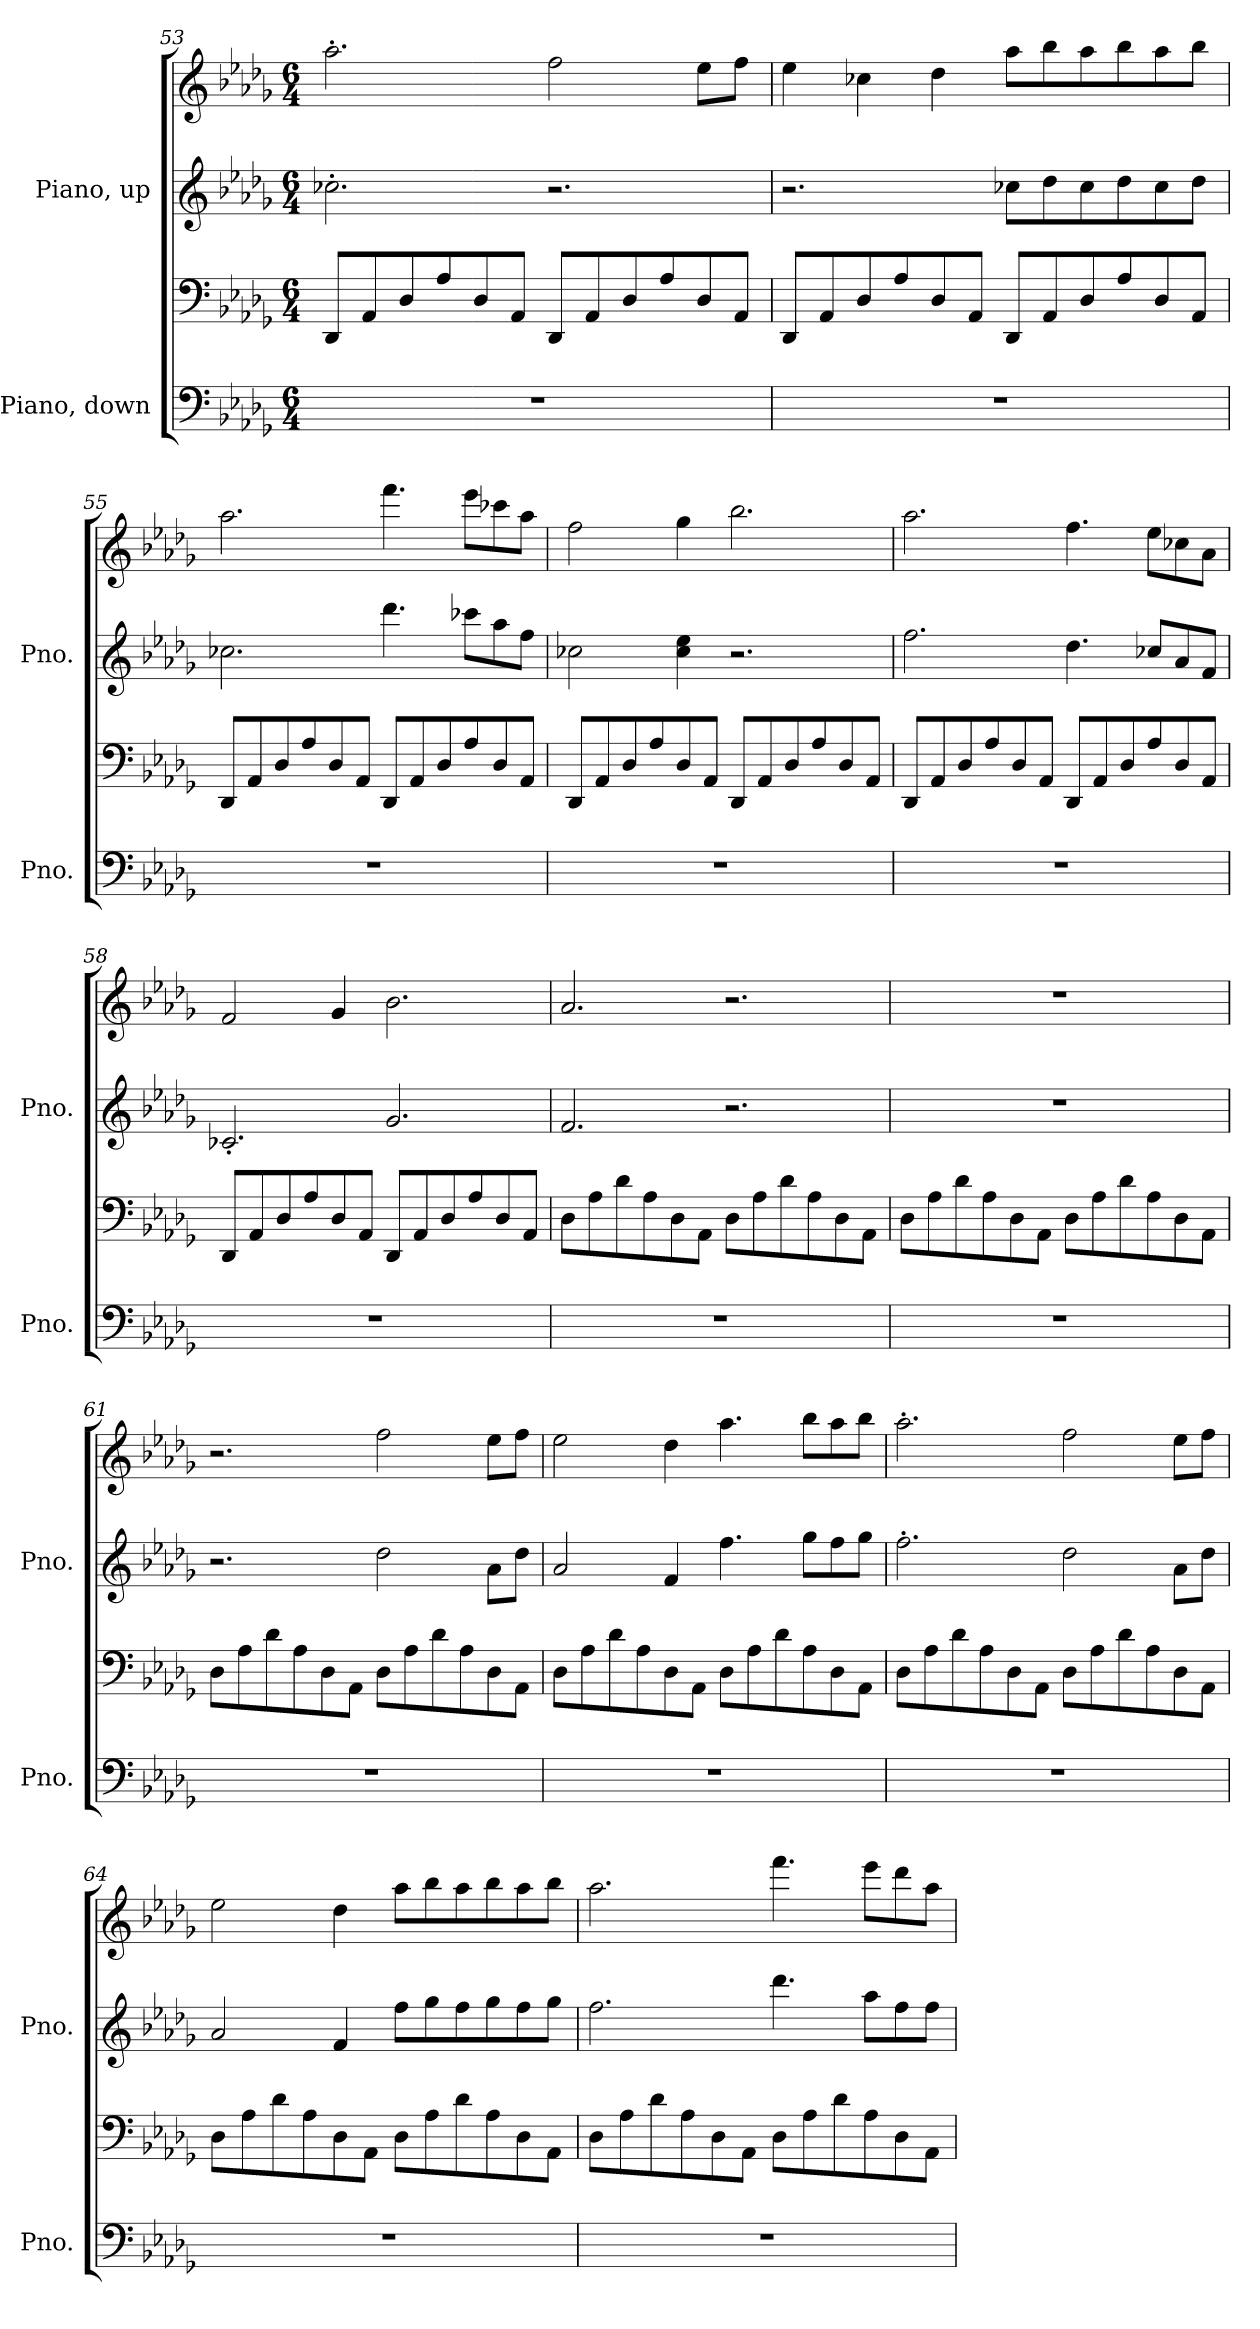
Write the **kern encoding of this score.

**kern	**kern	**kern	**kern
*part2	*part2	*part1	*part1
*staff4	*staff3	*staff2	*staff1
*I"Piano, down	*	*I"Piano, up	*
*I'Pno.	*	*I'Pno.	*
*clefF4	*clefF4	*clefG2	*clefG2
*k[b-e-a-d-g-]	*k[b-e-a-d-g-]	*k[b-e-a-d-g-]	*k[b-e-a-d-g-]
*M6/4	*M6/4	*M6/4	*M6/4
=53	=53	=53	=53
1.r	8DD-/L	2.cc-X'\	2.aa-'\
.	8AA-/	.	.
.	8D-/	.	.
.	8A-/	.	.
.	8D-/	.	.
.	8AA-/J	.	.
.	8DD-/L	2.r	2ff\
.	8AA-/	.	.
.	8D-/	.	.
.	8A-/	.	.
.	8D-/	.	8ee-\L
.	8AA-/J	.	8ff\J
!!LO:PB:g=z
=54	=54	=54	=54
1.r	8DD-/L	2.r	4ee-\
.	8AA-/	.	.
.	8D-/	.	4cc-X\
.	8A-/	.	.
.	8D-/	.	4dd-\
.	8AA-/J	.	.
.	8DD-/L	8cc-X\L	8aa-\L
.	8AA-/	8dd-\	8bb-\
.	8D-/	8cc-\	8aa-\
.	8A-/	8dd-\	8bb-\
.	8D-/	8cc-\	8aa-\
.	8AA-/J	8dd-\J	8bb-\J
=55	=55	=55	=55
1.r	8DD-/L	2.cc-X\	2.aa-\
.	8AA-/	.	.
.	8D-/	.	.
.	8A-/	.	.
.	8D-/	.	.
.	8AA-/J	.	.
.	8DD-/L	4.ddd-\	4.fff\
.	8AA-/	.	.
.	8D-/	.	.
.	8A-/	8ccc-X\L	8eee-\L
.	8D-/	8aa-\	8ccc-X\
.	8AA-/J	8ff\J	8aa-\J
=56	=56	=56	=56
1.r	8DD-/L	2cc-X\	2ff\
.	8AA-/	.	.
.	8D-/	.	.
.	8A-/	.	.
.	8D-/	4cc-\ 4ee-\	4gg-\
.	8AA-/J	.	.
.	8DD-/L	2.r	2.bb-\
.	8AA-/	.	.
.	8D-/	.	.
.	8A-/	.	.
.	8D-/	.	.
.	8AA-/J	.	.
!!LO:LB:g=z
=57	=57	=57	=57
1.r	8DD-/L	2.ff\	2.aa-\
.	8AA-/	.	.
.	8D-/	.	.
.	8A-/	.	.
.	8D-/	.	.
.	8AA-/J	.	.
.	8DD-/L	4.dd-\	4.ff\
.	8AA-/	.	.
.	8D-/	.	.
.	8A-/	8cc-X/L	8ee-\L
.	8D-/	8a-/	8cc-X\
.	8AA-/J	8f/J	8a-\J
=58	=58	=58	=58
1.r	8DD-/L	2.c-X'/	2f/
.	8AA-/	.	.
.	8D-/	.	.
.	8A-/	.	.
.	8D-/	.	4g-/
.	8AA-/J	.	.
.	8DD-/L	2.g-/	2.b-\
.	8AA-/	.	.
.	8D-/	.	.
.	8A-/	.	.
.	8D-/	.	.
.	8AA-/J	.	.
=59	=59	=59	=59
1.r	8D-\L	2.f/	2.a-/
.	8A-\	.	.
.	8d-\	.	.
.	8A-\	.	.
.	8D-\	.	.
.	8AA-\J	.	.
.	8D-\L	2.r	2.r
.	8A-\	.	.
.	8d-\	.	.
.	8A-\	.	.
.	8D-\	.	.
.	8AA-\J	.	.
!!LO:LB:g=z
=60	=60	=60	=60
1.r	8D-\L	1.r	1.r
.	8A-\	.	.
.	8d-\	.	.
.	8A-\	.	.
.	8D-\	.	.
.	8AA-\J	.	.
.	8D-\L	.	.
.	8A-\	.	.
.	8d-\	.	.
.	8A-\	.	.
.	8D-\	.	.
.	8AA-\J	.	.
=61	=61	=61	=61
1.r	8D-\L	2.r	2.r
.	8A-\	.	.
.	8d-\	.	.
.	8A-\	.	.
.	8D-\	.	.
.	8AA-\J	.	.
.	8D-\L	2dd-\	2ff\
.	8A-\	.	.
.	8d-\	.	.
.	8A-\	.	.
.	8D-\	8a-\L	8ee-\L
.	8AA-\J	8dd-\J	8ff\J
=62	=62	=62	=62
1.r	8D-\L	2a-/	2ee-\
.	8A-\	.	.
.	8d-\	.	.
.	8A-\	.	.
.	8D-\	4f/	4dd-\
.	8AA-\J	.	.
.	8D-\L	4.ff\	4.aa-\
.	8A-\	.	.
.	8d-\	.	.
.	8A-\	8gg-\L	8bb-\L
.	8D-\	8ff\	8aa-\
.	8AA-\J	8gg-\J	8bb-\J
!!LO:PB:g=z
=63	=63	=63	=63
1.r	8D-\L	2.ff'\	2.aa-'\
.	8A-\	.	.
.	8d-\	.	.
.	8A-\	.	.
.	8D-\	.	.
.	8AA-\J	.	.
.	8D-\L	2dd-\	2ff\
.	8A-\	.	.
.	8d-\	.	.
.	8A-\	.	.
.	8D-\	8a-\L	8ee-\L
.	8AA-\J	8dd-\J	8ff\J
=64	=64	=64	=64
1.r	8D-\L	2a-/	2ee-\
.	8A-\	.	.
.	8d-\	.	.
.	8A-\	.	.
.	8D-\	4f/	4dd-\
.	8AA-\J	.	.
.	8D-\L	8ff\L	8aa-\L
.	8A-\	8gg-\	8bb-\
.	8d-\	8ff\	8aa-\
.	8A-\	8gg-\	8bb-\
.	8D-\	8ff\	8aa-\
.	8AA-\J	8gg-\J	8bb-\J
=65	=65	=65	=65
1.r	8D-\L	2.ff\	2.aa-\
.	8A-\	.	.
.	8d-\	.	.
.	8A-\	.	.
.	8D-\	.	.
.	8AA-\J	.	.
.	8D-\L	4.ddd-\	4.fff\
.	8A-\	.	.
.	8d-\	.	.
.	8A-\	8aa-\L	8eee-\L
.	8D-\	8ff\	8ddd-\
.	8AA-\J	8ff\J	8aa-\J
=	=	=	=
*-	*-	*-	*-
